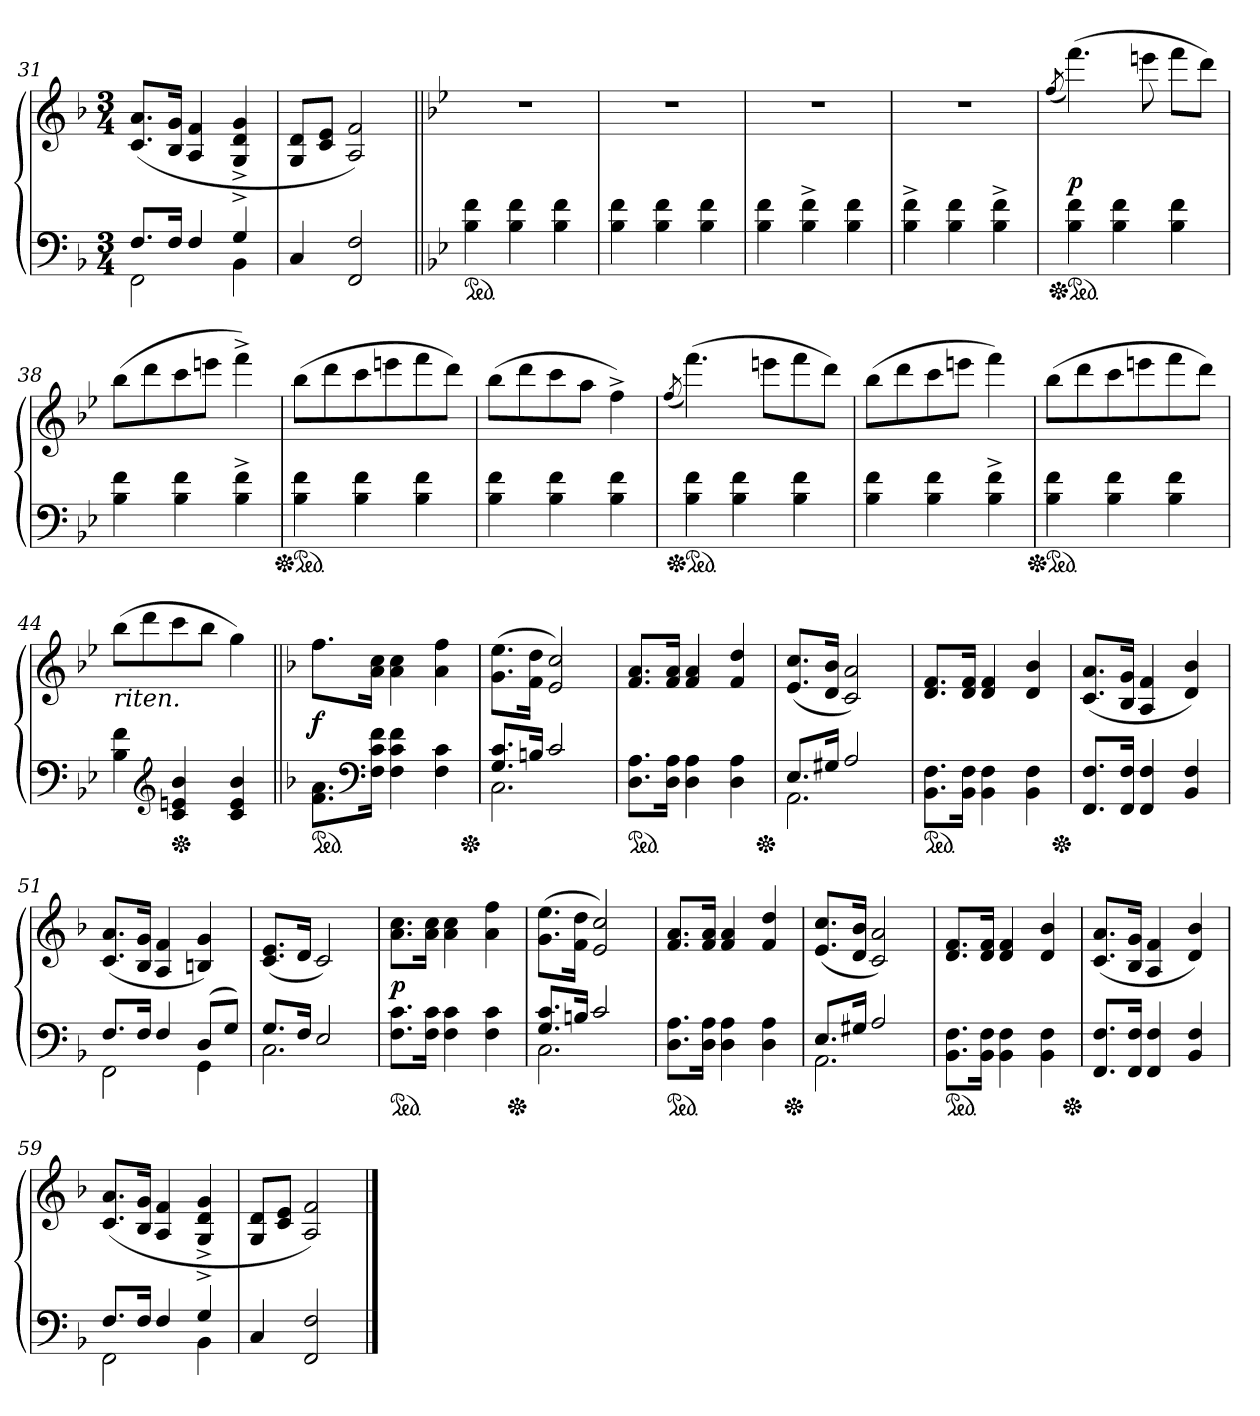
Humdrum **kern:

**kern	**kern	**dynam
*part1	*part1	*part1
*staff2	*staff1	*staff1/2
*clefF4	*clefG2	*
*k[b-]	*k[b-]	*
*F:	*F:	*
*M3/4	*M3/4	*
=31	=31	=31
*^	*	*
8.FL	2FF	(>8.c 8.aL	.
16FJk	.	16B- 16gJk	.
4F	.	4A 4f	.
4G^	4BB-	4G^ 4d^ 4g^	.
*v	*v	*	*
=32	=32	=32
4C	8G 8dL	.
.	8c 8eJ	.
2FF 2F	2A 2f)	.
=33||	=33||	=33||
*k[b-e-]	*k[b-e-]	*
*ped	*	*
*	*MM188	*
4B- 4f	2.r	.
4B- 4f	.	.
4B- 4f	.	.
=34	=34	=34
4B- 4f	2.r	.
4B- 4f	.	.
4B- 4f	.	.
=35	=35	=35
4B- 4f	2.r	.
4B-^ 4f^	.	.
4B- 4f	.	.
=36	=36	=36
4B-^ 4f^	2.r	.
4B- 4f	.	.
4B-^ 4f^	.	.
=37	=37	=37
.	(8qff/	.
*Xped	*	*
*ped	*	*
4B- 4f	(4.fff)	p
4B- 4f	.	.
.	8eeen	.
4B- 4f	8fffL	.
.	8dddJ)	.
=38	=38	=38
4B- 4f	(8bb-L	.
.	8ddd	.
4B- 4f	8ccc	.
.	8eeenJ	.
4B-^ 4f^	4fff^)	.
=39	=39	=39
*Xped	*	*
*ped	*	*
4B- 4f	(8bb-L	.
.	8ddd	.
4B- 4f	8ccc	.
.	8eeen	.
4B- 4f	8fff	.
.	8dddJ)	.
=40	=40	=40
4B- 4f	(8bb-L	.
.	8ddd	.
4B- 4f	8ccc	.
.	8aaJ	.
4B- 4f	4ff^)	.
=41	=41	=41
.	(8qff/	.
*Xped	*	*
*ped	*	*
4B- 4f	(4.fff)	.
4B- 4f	.	.
.	8eeenL	.
4B- 4f	8fff	.
.	8dddJ)	.
=42	=42	=42
4B- 4f	(8bb-L	.
.	8ddd	.
4B- 4f	8ccc	.
.	8eeenJ	.
4B-^ 4f^	4fff)	.
=43	=43	=43
*Xped	*	*
*ped	*	*
4B- 4f	(8bb-L	.
.	8ddd	.
4B- 4f	8ccc	.
.	8eeen	.
4B- 4f	8fff	.
.	8dddJ)	.
=44	=44	=44
!	!LO:TX:b:i:t=riten.	!
4B- 4f	(8bb-L	.
.	8ddd	.
*clefG2	*	*
*Xped	*	*
4c 4en 4b-	8ccc	.
.	8bb-J	.
4c 4e 4b-	4gg)	.
=45||	=45||	=45||
*k[b-]	*k[b-]	*
*ped	*	*
*	*MM132	*
8.f 8.aL	8.ffL	f
*clefF4	*	*
16F 16c 16fJk	16a 16ccJk	.
4F 4c 4f	4a 4cc	.
4F 4c	4a 4ff	.
*Xped	*	*
=46	=46	=46
*^	*	*
8.G 8.cL	2.C	(8.g 8.eeL	.
16BnJk	.	16f 16ddJk	.
2c	.	2e 2cc)	.
*v	*v	*	*
=47	=47	=47
*ped	*	*
8.D 8.AL	8.f 8.aL	.
16D 16AJk	16f 16aJk	.
4D 4A	4f 4a	.
4D 4A	4f 4dd	.
*Xped	*	*
=48	=48	=48
*^	*	*
8.EL	2.AA	(8.e 8.ccL	.
16G#XJk	.	16d 16b-Jk	.
2A	.	2c 2a)	.
*v	*v	*	*
=49	=49	=49
*ped	*	*
8.BB- 8.FL	8.d 8.fL	.
16BB- 16FJk	16d 16fJk	.
4BB- 4F	4d 4f	.
4BB- 4F	4d 4b-	.
*Xped	*	*
=50	=50	=50
8.FF 8.FL	(8.c 8.aL	.
16FF 16FJk	16B- 16gJk	.
4FF 4F	4A 4f	.
4BB-/ 4F/	4d 4b-)	.
=51	=51	=51
*^	*	*
8.FL	2FF	(8.c 8.aL	.
16FJk	.	16B- 16gJk	.
4F	.	4A 4f	.
(8DL	4GG	4Bn 4g)	.
8GJ)	.	.	.
=52	=52	=52	=52
8.GL	2.C	(8.c 8.eL	.
16FJk	.	16dJk	.
2E	.	2c)	.
*v	*v	*	*
=53	=53	=53
*ped	*	*
8.F 8.cL	8.a 8.ccL	p
16F 16cJk	16a 16ccJk	.
4F 4c	4a 4cc	.
4F 4c	4a 4ff	.
*Xped	*	*
=54	=54	=54
*^	*	*
8.G 8.cL	2.C	(8.g 8.eeL	.
16BnJk	.	16f 16ddJk	.
2c	.	2e 2cc)	.
*v	*v	*	*
=55	=55	=55
*ped	*	*
8.D 8.AL	8.f 8.aL	.
16D 16AJk	16f 16aJk	.
4D 4A	4f 4a	.
4D 4A	4f 4dd	.
*Xped	*	*
=56	=56	=56
*^	*	*
8.EL	2.AA	(8.e 8.ccL	.
16G#XJk	.	16d 16b-Jk	.
2A	.	2c 2a)	.
*v	*v	*	*
=57	=57	=57
*ped	*	*
8.BB- 8.FL	8.d 8.fL	.
16BB- 16FJk	16d 16fJk	.
4BB- 4F	4d 4f	.
4BB- 4F	4d 4b-	.
*Xped	*	*
=58	=58	=58
8.FF 8.FL	(8.c 8.aL	.
16FF 16FJk	16B- 16gJk	.
4FF 4F	4A 4f	.
4BB-/ 4F/	4d 4b-)	.
=59	=59	=59
*^	*	*
8.FL	2FF	(>8.c 8.aL	.
16FJk	.	16B- 16gJk	.
4F	.	4A 4f	.
4G^	4BB-	4G^ 4d^ 4g^	.
*v	*v	*	*
=60	=60	=60
4C	8G 8dL	.
.	8c 8eJ	.
2FF 2F	2A 2f)	.
==	==	==
*-	*-	*-
